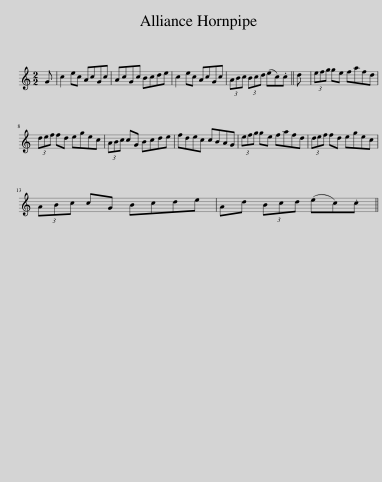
X:1
L:1/8
M:2/2
I:linebreak $
K:C
V:1 treble
V:1
 G | c2 ec AcGc | AcGc Bcde | c2 ec AcGc | (3ABc (3Bcd (ec).c || %5
 d | (3efg ge fafd |$ (3def fd egec | (3ABc cG Bcde | fdec cBAG | %10
 (3efg ge fafd | (3def fd egec |$ (3ABc cG Bcde | Ad (3Bcd (ec).c || %14
